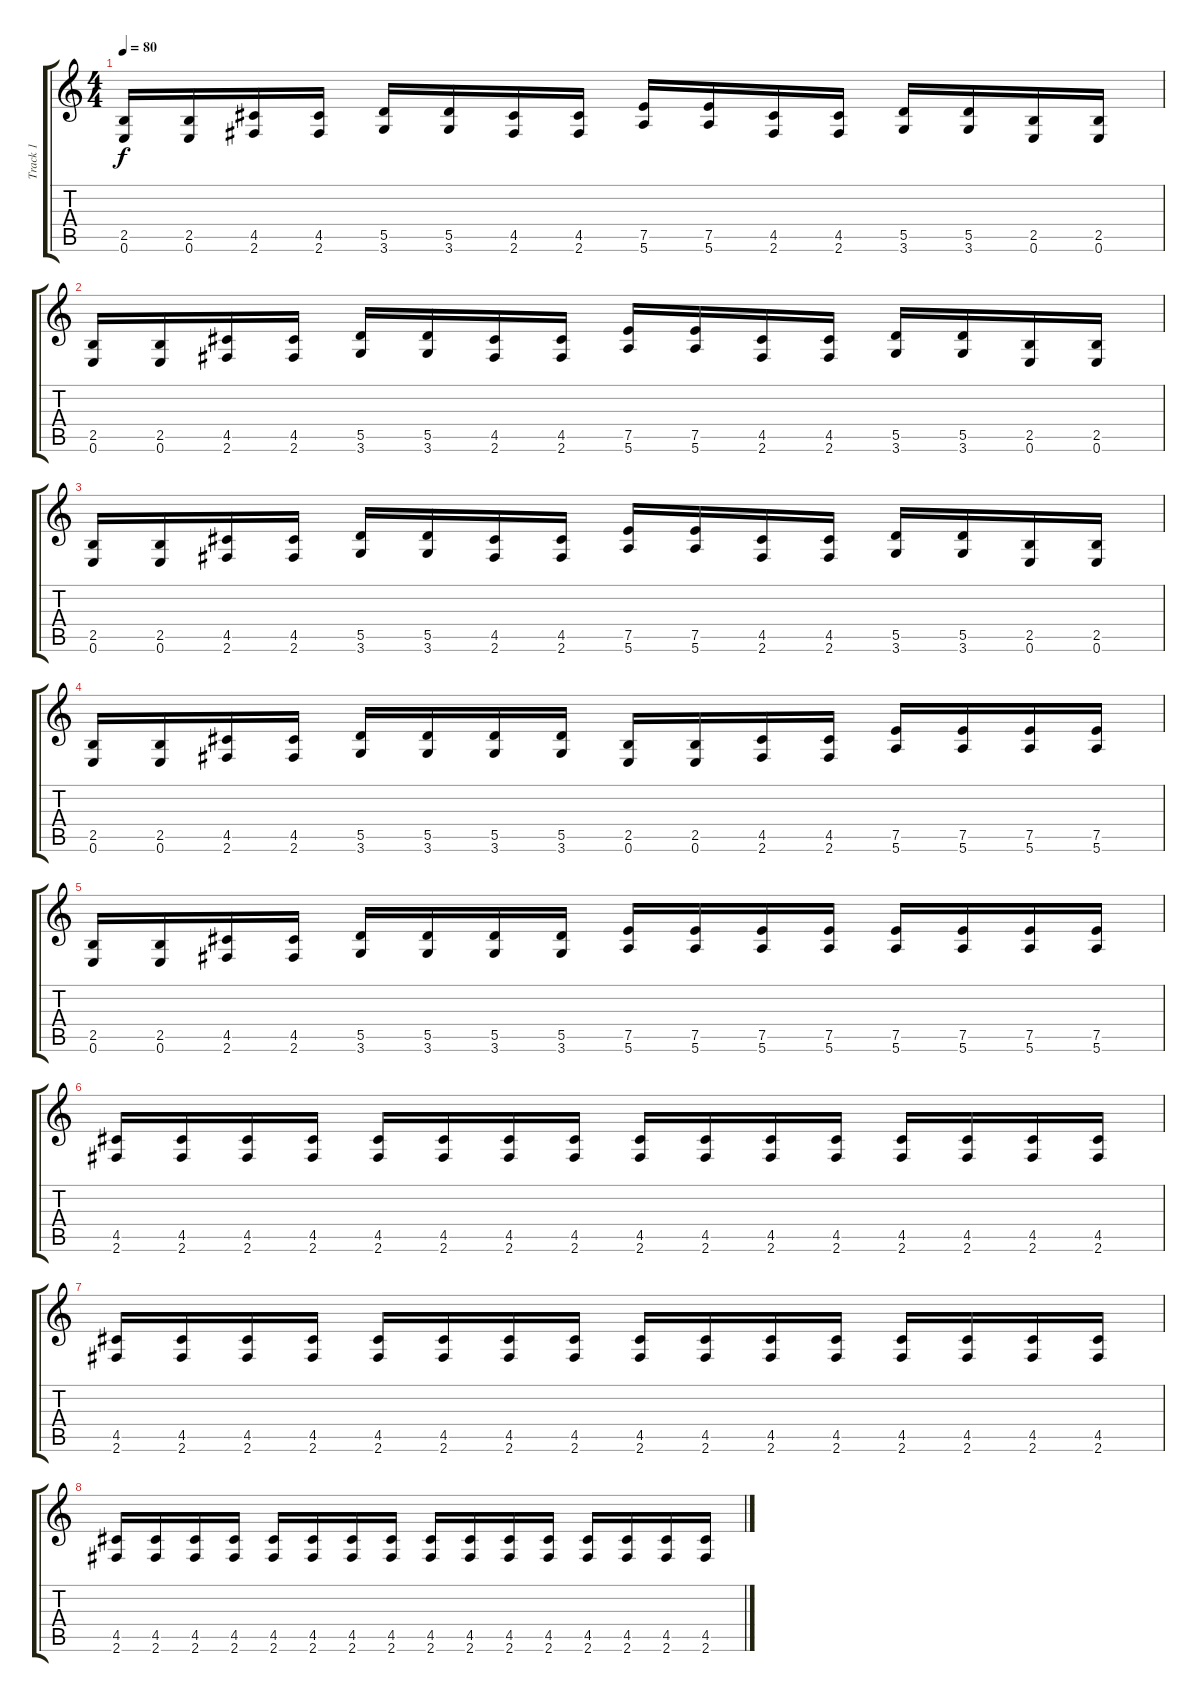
\track ("Track 1" "Track 1") {instrument distortionguitar}
\staff {score tabs}
\tuning (E4 B3 G3 D3 A2 E2) {hide}
\ts (4 4)
\tempo 80
\clef g2
\ks c
(2.5 0.6).16{dy f} (2.5 0.6).16 (4.5 2.6).16 (4.5 2.6).16 (5.5 3.6).16 (5.5 3.6).16 (4.5 2.6).16 (4.5 2.6).16 (7.5 5.6).16 (7.5 5.6).16 (4.5 2.6).16 (4.5 2.6).16 (5.5 3.6).16 (5.5 3.6).16 (2.5 0.6).16 (2.5 0.6).16 |
(2.5 0.6).16 (2.5 0.6).16 (4.5 2.6).16 (4.5 2.6).16 (5.5 3.6).16 (5.5 3.6).16 (4.5 2.6).16 (4.5 2.6).16 (7.5 5.6).16 (7.5 5.6).16 (4.5 2.6).16 (4.5 2.6).16 (5.5 3.6).16 (5.5 3.6).16 (2.5 0.6).16 (2.5 0.6).16 |
(2.5 0.6).16 (2.5 0.6).16 (4.5 2.6).16 (4.5 2.6).16 (5.5 3.6).16 (5.5 3.6).16 (4.5 2.6).16 (4.5 2.6).16 (7.5 5.6).16 (7.5 5.6).16 (4.5 2.6).16 (4.5 2.6).16 (5.5 3.6).16 (5.5 3.6).16 (2.5 0.6).16 (2.5 0.6).16 |
(2.5 0.6).16 (2.5 0.6).16 (4.5 2.6).16 (4.5 2.6).16 (5.5 3.6).16 (5.5 3.6).16 (5.5 3.6).16 (5.5 3.6).16 (2.5 0.6).16 (2.5 0.6).16 (4.5 2.6).16 (4.5 2.6).16 (7.5 5.6).16 (7.5 5.6).16 (7.5 5.6).16 (7.5 5.6).16 |
(2.5 0.6).16 (2.5 0.6).16 (4.5 2.6).16 (4.5 2.6).16 (5.5 3.6).16 (5.5 3.6).16 (5.5 3.6).16 (5.5 3.6).16 (7.5 5.6).16 (7.5 5.6).16 (7.5 5.6).16 (7.5 5.6).16 (7.5 5.6).16 (7.5 5.6).16 (7.5 5.6).16 (7.5 5.6).16 |
(4.5 2.6).16 (4.5 2.6).16 (4.5 2.6).16 (4.5 2.6).16 (4.5 2.6).16 (4.5 2.6).16 (4.5 2.6).16 (4.5 2.6).16 (4.5 2.6).16 (4.5 2.6).16 (4.5 2.6).16 (4.5 2.6).16 (4.5 2.6).16 (4.5 2.6).16 (4.5 2.6).16 (4.5 2.6).16 |
(4.5 2.6).16 (4.5 2.6).16 (4.5 2.6).16 (4.5 2.6).16 (4.5 2.6).16 (4.5 2.6).16 (4.5 2.6).16 (4.5 2.6).16 (4.5 2.6).16 (4.5 2.6).16 (4.5 2.6).16 (4.5 2.6).16 (4.5 2.6).16 (4.5 2.6).16 (4.5 2.6).16 (4.5 2.6).16 |
(4.5 2.6).16 (4.5 2.6).16 (4.5 2.6).16 (4.5 2.6).16 (4.5 2.6).16 (4.5 2.6).16 (4.5 2.6).16 (4.5 2.6).16 (4.5 2.6).16 (4.5 2.6).16 (4.5 2.6).16 (4.5 2.6).16 (4.5 2.6).16 (4.5 2.6).16 (4.5 2.6).16 (4.5 2.6).16
